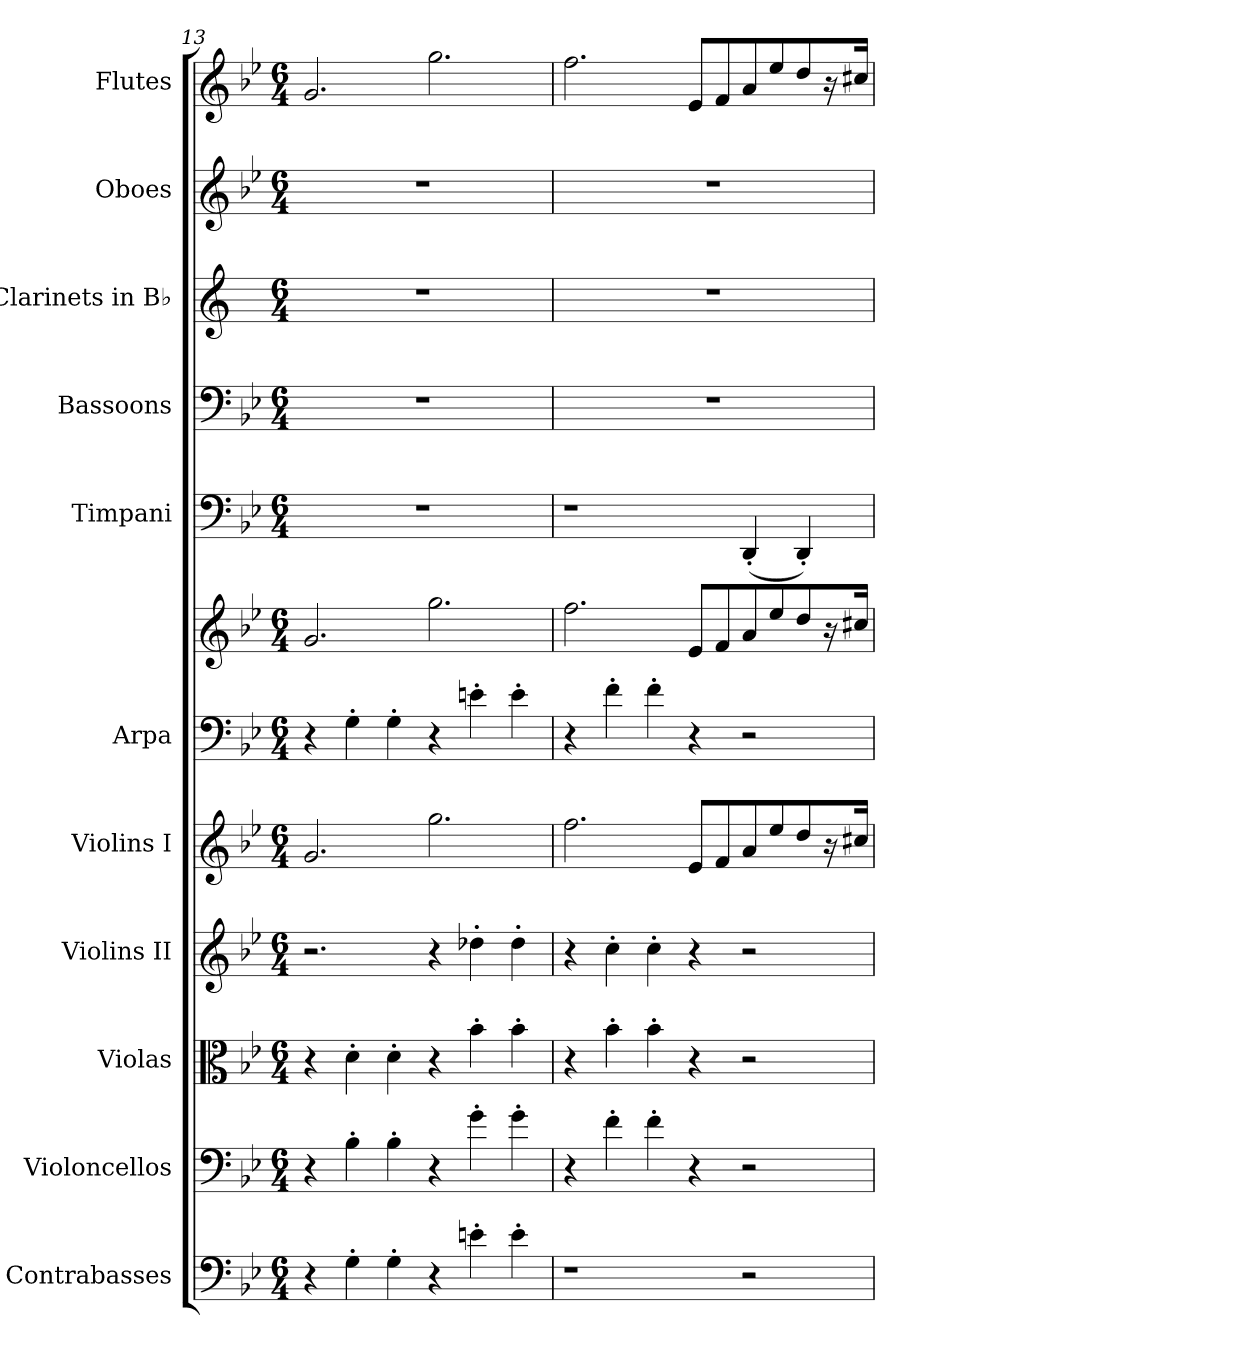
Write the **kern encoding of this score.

**kern	**kern	**kern	**kern	**kern	**kern	**kern	**kern	**kern	**kern	**kern	**kern
*part11	*part10	*part9	*part8	*part7	*part6	*part6	*part5	*part4	*part3	*part2	*part1
*staff12	*staff11	*staff10	*staff9	*staff8	*staff7	*staff6	*staff5	*staff4	*staff3	*staff2	*staff1
*I"Contrabasses	*I"Violoncellos	*I"Violas	*I"Violins II	*I"Violins I	*I"Arpa	*	*I"Timpani	*I"Bassoons	*I"Clarinets in B♭	*I"Oboes	*I"Flutes
*I'Cb.	*I'Vc.	*I'Vla.	*I'Vln. II	*I'Vln. I	*I'Arp.	*	*I'Timp.	*I'Bsn.	*	*I'Ob.	*I'Fl.
!!LO:PB:g=z
*clefF4	*clefF4	*clefC3	*clefG2	*clefG2	*clefF4	*clefG2	*clefF4	*clefF4	*clefG2	*clefG2	*clefG2
*ITrd7c12	*	*	*	*	*	*	*	*	*ITrd1c2	*	*
*k[b-e-]	*k[b-e-]	*k[b-e-]	*k[b-e-]	*k[b-e-]	*k[b-e-]	*k[b-e-]	*k[b-e-]	*k[b-e-]	*k[b-e-]	*k[b-e-]	*k[b-e-]
*M6/4	*M6/4	*M6/4	*M6/4	*M6/4	*M6/4	*M6/4	*M6/4	*M6/4	*M6/4	*M6/4	*M6/4
=13	=13	=13	=13	=13	=13	=13	=13	=13	=13	=13	=13
4r	4r	4r	2.r	2.g/	4r	2.g/	1.r	1.r	1.r	1.r	2.g/
4GG'\	4B-'\	4d'\	.	.	4G'\	.	.	.	.	.	.
4GG'\	4B-'\	4d'\	.	.	4G'\	.	.	.	.	.	.
4r	4r	4r	4r	2.gg\	4r	2.gg\	.	.	.	.	2.gg\
4En'\	4g'\	4b-'\	4dd-X'\	.	4en'\	.	.	.	.	.	.
4E'\	4g'\	4b-'\	4dd-'\	.	4e'\	.	.	.	.	.	.
=14	=14	=14	=14	=14	=14	=14	=14	=14	=14	=14	=14
1r	4r	4r	4r	2.ff\	4r	2.ff\	1r	1.r	1.r	1.r	2.ff\
.	4f'\	4b-'\	4cc'\	.	4f'\	.	.	.	.	.	.
.	4f'\	4b-'\	4cc'\	.	4f'\	.	.	.	.	.	.
.	4r	4r	4r	8e-/L	4r	8e-/L	.	.	.	.	8e-/L
.	.	.	.	8f/	.	8f/	.	.	.	.	8f/
2r	2r	2r	2r	8a/	2r	8a/	(<4DD'/	.	.	.	8a/
.	.	.	.	8ee-/	.	8ee-/	.	.	.	.	8ee-/
.	.	.	.	8dd/	.	8dd/	4DD'/)	.	.	.	8dd/
.	.	.	.	16r	.	16r	.	.	.	.	16r
.	.	.	.	16cc#X/Jk	.	16cc#X/Jk	.	.	.	.	16cc#X/Jk
=	=	=	=	=	=	=	=	=	=	=	=
*-	*-	*-	*-	*-	*-	*-	*-	*-	*-	*-	*-
